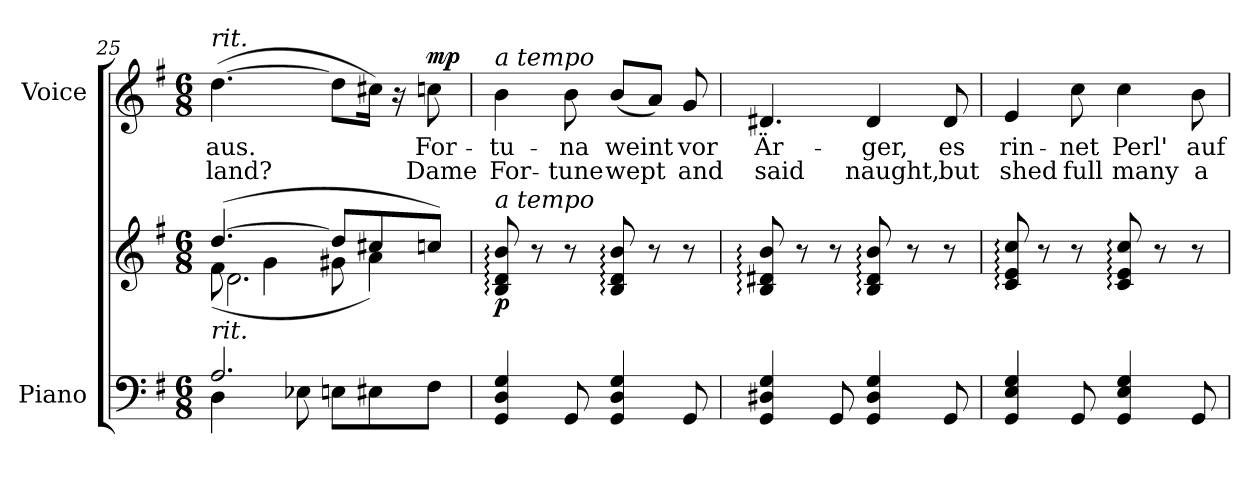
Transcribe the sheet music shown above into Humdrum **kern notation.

**kern	**kern	**dynam	**kern	**text	**text	**dynam
*part2	*part2	*part2	*part1	*part1	*part1	*part1
*staff3	*staff2	*staff2/3	*staff1	*staff1	*staff1	*staff1
*I"Piano	*	*	*I"Voice	*	*	*
*I'Pno	*	*	*	*	*	*
*clefF4	*clefG2	*	*clefG2	*	*	*
*k[f#]	*k[f#]	*	*k[f#]	*	*	*
*M6/8	*M6/8	*	*M6/8	*	*	*
=25	=25	=25	=25	=25	=25	=25
*^	*^	*	*	*	*	*
*	*	*	*^	*	*	*	*	*
!	!	!	!	!	!	!LO:TX:a:i:t=rit.	!	!	!
!LO:TX:a:i:t=rit.	!	!	!	!	!	!	!	!	!
!	!	!	!	!	!	!	!LO:LY:b	!LO:LY:b	!
2.A/	4D\	([4.dd/	(8f#\	2.d\	.	([4.dd\	-aus.	land?	.
.	.	.	4g\	.	.	.	.	.	.
.	8E-X\	.	.	.	.	.	.	.	.
.	8En\L	8dd/L]	8g#X\	.	.	8dd\L]	.	.	.
.	8E#X\	8cc#X/	4a\)	.	.	16cc#X\Jk)	.	.	.
.	.	.	.	.	.	16r	.	.	.
!	!	!	!	!	!	!	!LO:LY:b	!LO:LY:b	!LO:DY:a
.	8F#\J	8ccn/J)	.	.	.	8ccn\	For-	Dame	mp
*	*	*v	*v	*v	*	*	*	*	*
!!LO:PB:g=z
=26	=26	=26	=26	=26	=26	=26	=26
!	!	!	!	!LO:TX:a:i:t=a tempo	!	!	!
!	!	!LO:TX:a:i:t=a tempo	!	!	!	!	!
!	!	!	!LO:DY:b	!	!LO:LY:b	!LO:LY:b	!
*v	*v	*	*	*	*	*	*
4GG/ 4D/ 4G/	8B/: 8d/: 8b/:	p	4b\	-tu-	For-	.
.	8r	.	.	.	.	.
!	!	!	!	!LO:LY:b	!LO:LY:b	!
8GG/	8r	.	8b\	-na	-tune	.
!	!	!	!	!LO:LY:b	!LO:LY:b	!
4GG/ 4D/ 4G/	8B/: 8d/: 8b/:	.	(8b/L	weint	wept	.
.	8r	.	8a/J)	.	.	.
!	!	!	!	!LO:LY:b	!LO:LY:b	!
8GG/	8r	.	8g/	vor	and	.
=27	=27	=27	=27	=27	=27	=27
!	!	!	!	!LO:LY:b	!LO:LY:b	!
4GG/ 4D#X/ 4G/	8B/: 8d#X/: 8b/:	.	4.d#X/	Är-	said	.
.	8r	.	.	.	.	.
8GG/	8r	.	.	.	.	.
!	!	!	!	!LO:LY:b	!LO:LY:b	!
4GG/ 4D#/ 4G/	8B/: 8d#/: 8b/:	.	4d#/	-ger,	naught,	.
.	8r	.	.	.	.	.
!	!	!	!	!LO:LY:b	!LO:LY:b	!
8GG/	8r	.	8d#/	es	but	.
=28	=28	=28	=28	=28	=28	=28
!	!	!	!	!LO:LY:b	!LO:LY:b	!
4GG/ 4E/ 4G/	8c/: 8e/: 8cc/:	.	4e/	rin-	shed	.
.	8r	.	.	.	.	.
!	!	!	!	!LO:LY:b	!LO:LY:b	!
8GG/	8r	.	8cc\	-net	full	.
!	!	!	!	!LO:LY:b	!LO:LY:b	!
4GG/ 4E/ 4G/	8c/: 8e/: 8cc/:	.	4cc\	Perl'	many	.
.	8r	.	.	.	.	.
!	!	!	!	!LO:LY:b	!LO:LY:b	!
8GG/	8r	.	8b\	auf	a	.
=	=	=	=	=	=	=
*-	*-	*-	*-	*-	*-	*-
